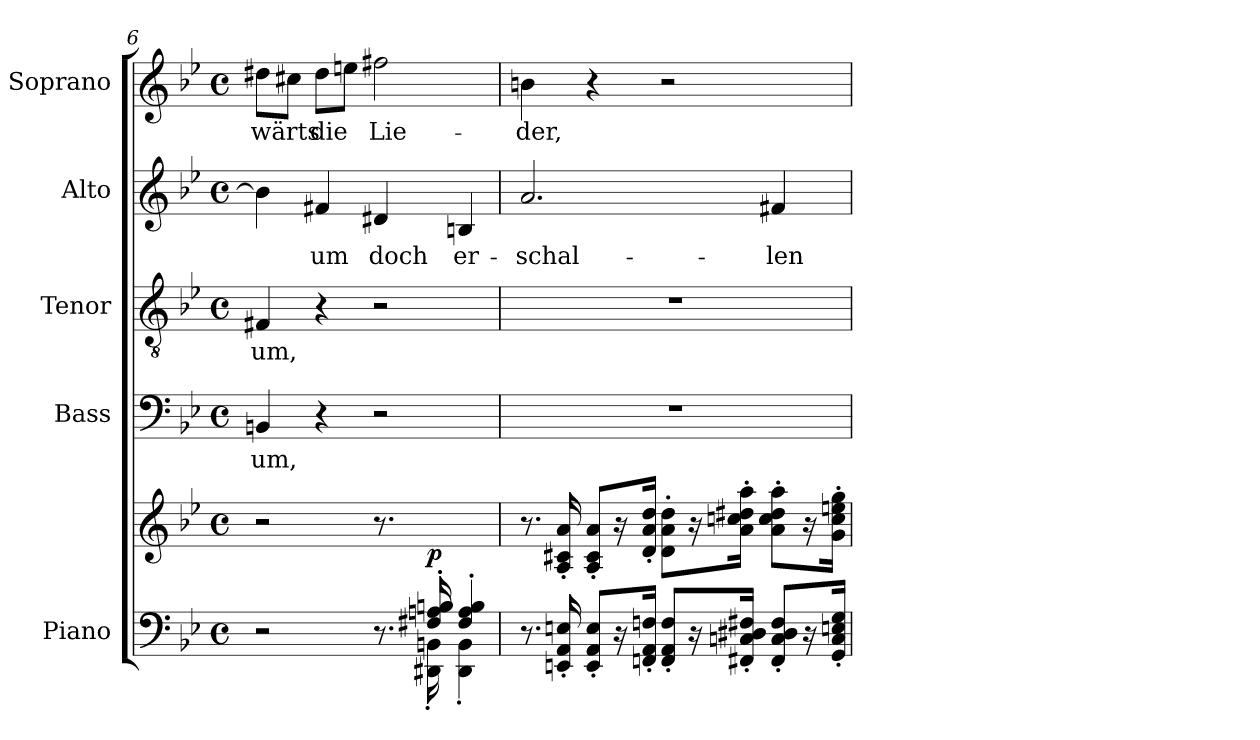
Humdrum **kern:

**kern	**kern	**dynam	**kern	**text	**kern	**text	**kern	**text	**kern	**text
*part5	*part5	*part5	*part4	*part4	*part3	*part3	*part2	*part2	*part1	*part1
*staff6	*staff5	*staff5/6	*staff4	*staff4	*staff3	*staff3	*staff2	*staff2	*staff1	*staff1
*I"Piano	*	*	*I"Bass	*	*I"Tenor	*	*I"Alto	*	*I"Soprano	*
*I'Pno	*	*	*	*	*	*	*	*	*	*
*clefF4	*clefG2	*	*clefF4	*	*clefGv2	*	*clefG2	*	*clefG2	*
*k[b-e-]	*k[b-e-]	*	*k[b-e-]	*	*k[b-e-]	*	*k[b-e-]	*	*k[b-e-]	*
*M4/4	*M4/4	*	*M4/4	*	*M4/4	*	*M4/4	*	*M4/4	*
*met(c)	*met(c)	*	*met(c)	*	*met(c)	*	*met(c)	*	*met(c)	*
=6	=6	=6	=6	=6	=6	=6	=6	=6	=6	=6
*^	*	*	*	*	*	*	*	*	*	*
!	!	!	!	!	!LO:LY:b	!	!LO:LY:b	!	!	!	!LO:LY:b
2r	2ryy	2r	.	4BBn/	-um,	4F#X/	-um,	4b\]	.	8dd#X\L	-wärts
.	.	.	.	.	.	.	.	.	.	8cc#X\J	.
!	!	!	!	!	!	!	!	!	!LO:LY:b	!	!LO:LY:b
.	.	.	.	4r	.	4r	.	4f#X/	-um	8dd#\L	die
.	.	.	.	.	.	.	.	.	.	8een\J	.
!	!	!	!	!	!	!	!	!	!LO:LY:b	!	!LO:LY:b
8.r	8.ryy	8.r	.	2r	.	2r	.	4d#X/	doch	2ff#X\	Lie-
!	!	!	!LO:DY:a=2	!	!	!	!	!	!	!	!
16F#X/' 16An/' 16Bn/'	16DD#X\' 16BBn\'	16ryy	p	.	.	.	.	.	.	.	.
!	!	!	!	!	!	!	!	!	!LO:LY:b	!	!
4F#/' 4A/' 4B/'	4DD#\' 4BB\'	4ryy	.	.	.	.	.	4Bn/	er-	.	.
=7	=7	=7	=7	=7	=7	=7	=7	=7	=7	=7	=7
!	!	!	!	!	!	!	!	!	!LO:LY:b	!	!LO:LY:b
*v	*v	*	*	*	*	*	*	*	*	*	*
8.r	8.r	.	1r	.	1r	.	2.a/	-schal-	4bn\	-der,
16EEn/' 16AA/' 16En/'	16A/' 16c#X/' 16a/'	.	.	.	.	.	.	.	.	.
8EE/' 8AA/' 8E/'L	8A/' 8c#/' 8a/'L	.	.	.	.	.	.	.	4r	.
16r	16r	.	.	.	.	.	.	.	.	.
16FFn/' 16AA/' 16Fn/'Jk	16d/' 16a/' 16dd/'Jk	.	.	.	.	.	.	.	.	.
8FF/' 8AA/' 8F/'L	8d\' 8a\' 8dd\'L	.	.	.	.	.	.	.	2r	.
16r	16r	.	.	.	.	.	.	.	.	.
16FF#X/' 16Cn/' 16D#X/' 16F#X/'Jk	16a\' 16ccn\' 16dd#X\' 16aa\'Jk	.	.	.	.	.	.	.	.	.
!	!	!	!	!	!	!	!	!LO:LY:b	!	!
8FF#/' 8C/' 8D#/' 8F#/'L	8a\' 8cc\' 8dd#\' 8aa\'L	.	.	.	.	.	4f#X/	-len	.	.
16r	16r	.	.	.	.	.	.	.	.	.
16GG/' 16C/' 16En/' 16G/'Jk	16g\' 16cc\' 16een\' 16gg\'Jk	.	.	.	.	.	.	.	.	.
=	=	=	=	=	=	=	=	=	=	=
*-	*-	*-	*-	*-	*-	*-	*-	*-	*-	*-
